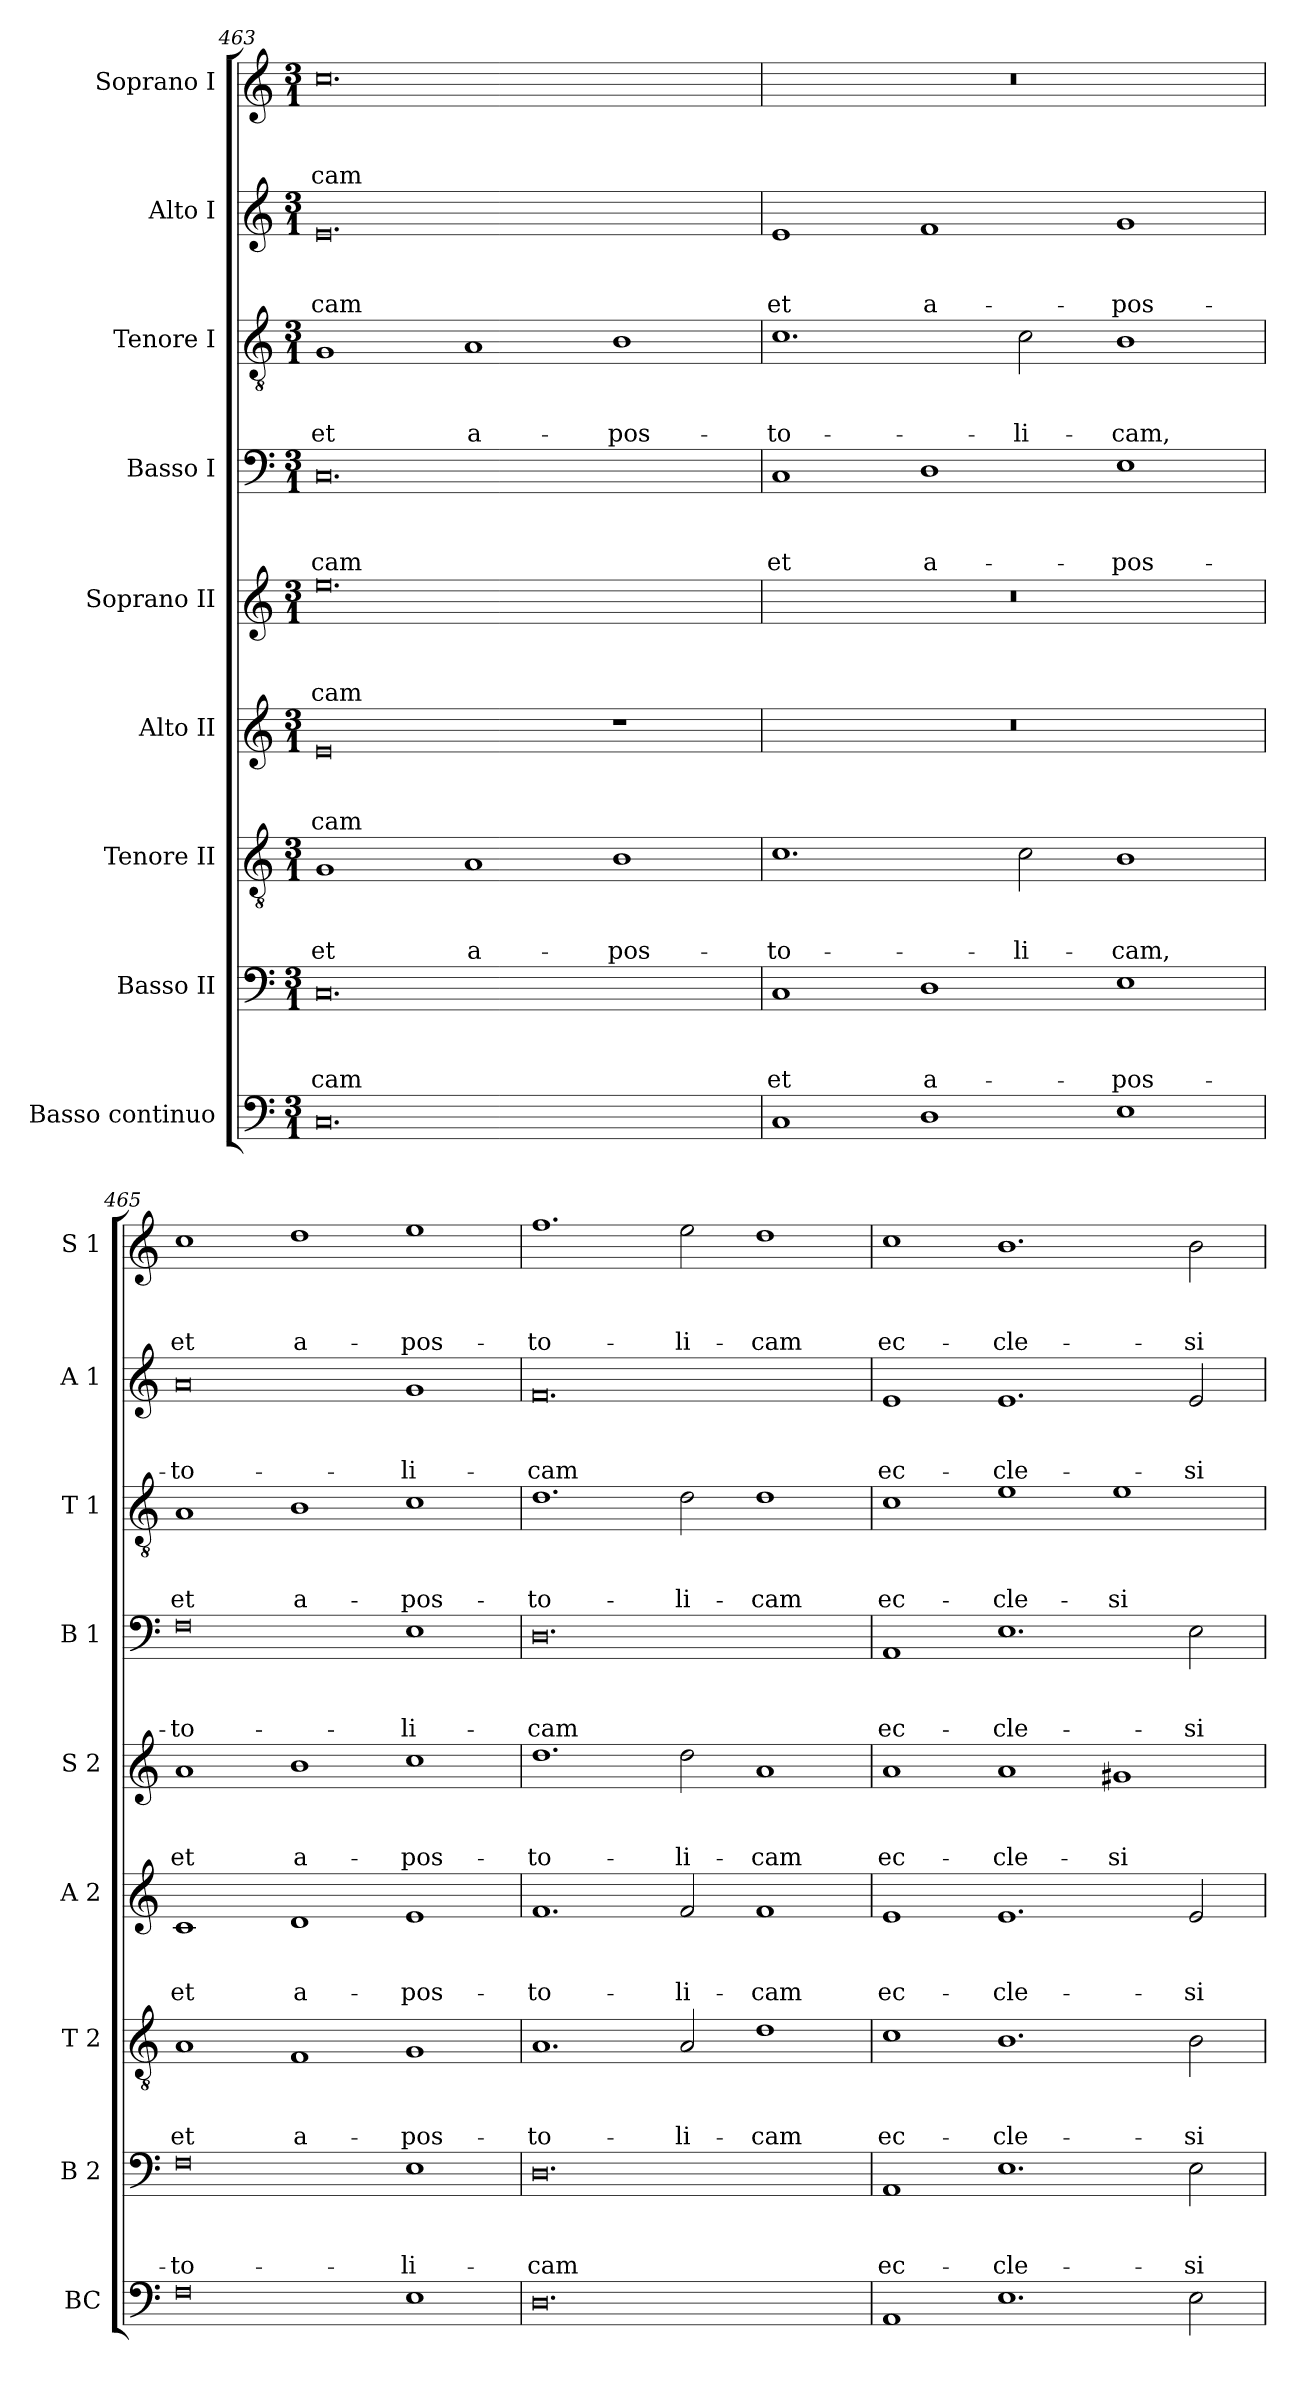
**kern	**kern	**text	**text	**text	**kern	**text	**text	**text	**kern	**text	**text	**text	**kern	**text	**text	**text	**kern	**text	**text	**text	**kern	**text	**text	**text	**kern	**text	**text	**text	**kern	**text	**text	**text
*part9	*part8	*part8	*part8	*part8	*part7	*part7	*part7	*part7	*part6	*part6	*part6	*part6	*part5	*part5	*part5	*part5	*part4	*part4	*part4	*part4	*part3	*part3	*part3	*part3	*part2	*part2	*part2	*part2	*part1	*part1	*part1	*part1
*staff9	*staff8	*staff8	*staff8	*staff8	*staff7	*staff7	*staff7	*staff7	*staff6	*staff6	*staff6	*staff6	*staff5	*staff5	*staff5	*staff5	*staff4	*staff4	*staff4	*staff4	*staff3	*staff3	*staff3	*staff3	*staff2	*staff2	*staff2	*staff2	*staff1	*staff1	*staff1	*staff1
*I"Basso continuo	*I"Basso II	*	*	*	*I"Tenore II	*	*	*	*I"Alto II	*	*	*	*I"Soprano II	*	*	*	*I"Basso I	*	*	*	*I"Tenore I	*	*	*	*I"Alto I	*	*	*	*I"Soprano I	*	*	*
*I'BC	*I'B 2	*	*	*	*I'T 2	*	*	*	*I'A 2	*	*	*	*I'S 2	*	*	*	*I'B 1	*	*	*	*I'T 1	*	*	*	*I'A 1	*	*	*	*I'S 1	*	*	*
*clefF4	*clefF4	*	*	*	*clefGv2	*	*	*	*clefG2	*	*	*	*clefG2	*	*	*	*clefF4	*	*	*	*clefGv2	*	*	*	*clefG2	*	*	*	*clefG2	*	*	*
*k[]	*k[]	*	*	*	*k[]	*	*	*	*k[]	*	*	*	*k[]	*	*	*	*k[]	*	*	*	*k[]	*	*	*	*k[]	*	*	*	*k[]	*	*	*
*C:	*C:	*	*	*	*C:	*	*	*	*C:	*	*	*	*C:	*	*	*	*C:	*	*	*	*C:	*	*	*	*C:	*	*	*	*C:	*	*	*
*M3/1	*M3/1	*	*	*	*M3/1	*	*	*	*M3/1	*	*	*	*M3/1	*	*	*	*M3/1	*	*	*	*M3/1	*	*	*	*M3/1	*	*	*	*M3/1	*	*	*
=463	=463	=463	=463	=463	=463	=463	=463	=463	=463	=463	=463	=463	=463	=463	=463	=463	=463	=463	=463	=463	=463	=463	=463	=463	=463	=463	=463	=463	=463	=463	=463	=463
!	!	!	!	!LO:LY:b	!	!	!	!LO:LY:b	!	!	!	!LO:LY:b	!	!	!	!LO:LY:b	!	!	!	!LO:LY:b	!	!	!	!LO:LY:b	!	!	!	!LO:LY:b	!	!	!	!LO:LY:b
0.C	0.C	.	.	-cam	1G	.	.	et	0e	.	.	-cam	0.ee	.	.	-cam	0.C	.	.	-cam	1G	.	.	et	0.e	.	.	-cam	0.cc	.	.	-cam
!	!	!	!	!	!	!	!	!LO:LY:b	!	!	!	!	!	!	!	!	!	!	!	!	!	!	!	!LO:LY:b	!	!	!	!	!	!	!	!
.	.	.	.	.	1A	.	.	a-	.	.	.	.	.	.	.	.	.	.	.	.	1A	.	.	a-	.	.	.	.	.	.	.	.
!	!	!	!	!	!	!	!	!LO:LY:b	!	!	!	!	!	!	!	!	!	!	!	!	!	!	!	!LO:LY:b	!	!	!	!	!	!	!	!
.	.	.	.	.	1B	.	.	-pos-	1r	.	.	.	.	.	.	.	.	.	.	.	1B	.	.	-pos-	.	.	.	.	.	.	.	.
=464	=464	=464	=464	=464	=464	=464	=464	=464	=464	=464	=464	=464	=464	=464	=464	=464	=464	=464	=464	=464	=464	=464	=464	=464	=464	=464	=464	=464	=464	=464	=464	=464
!	!	!	!	!LO:LY:b	!	!	!	!LO:LY:b	!	!	!	!	!	!	!	!	!	!	!	!LO:LY:b	!	!	!	!LO:LY:b	!	!	!	!LO:LY:b	!	!	!	!
1C	1C	.	.	et	1.c	.	.	-to-	0.r	.	.	.	0.r	.	.	.	1C	.	.	et	1.c	.	.	-to-	1e	.	.	et	0.r	.	.	.
!	!	!	!	!LO:LY:b	!	!	!	!	!	!	!	!	!	!	!	!	!	!	!	!LO:LY:b	!	!	!	!	!	!	!	!LO:LY:b	!	!	!	!
1D	1D	.	.	a-	.	.	.	.	.	.	.	.	.	.	.	.	1D	.	.	a-	.	.	.	.	1f	.	.	a-	.	.	.	.
!	!	!	!	!	!	!	!	!LO:LY:b	!	!	!	!	!	!	!	!	!	!	!	!	!	!	!	!LO:LY:b	!	!	!	!	!	!	!	!
.	.	.	.	.	2c\	.	.	-li-	.	.	.	.	.	.	.	.	.	.	.	.	2c\	.	.	-li-	.	.	.	.	.	.	.	.
!	!	!	!	!LO:LY:b	!	!	!	!LO:LY:b	!	!	!	!	!	!	!	!	!	!	!	!LO:LY:b	!	!	!	!LO:LY:b	!	!	!	!LO:LY:b	!	!	!	!
1E	1E	.	.	-pos-	1B	.	.	-cam,	.	.	.	.	.	.	.	.	1E	.	.	-pos-	1B	.	.	-cam,	1g	.	.	-pos-	.	.	.	.
=465	=465	=465	=465	=465	=465	=465	=465	=465	=465	=465	=465	=465	=465	=465	=465	=465	=465	=465	=465	=465	=465	=465	=465	=465	=465	=465	=465	=465	=465	=465	=465	=465
!	!	!	!	!LO:LY:b	!	!	!	!LO:LY:b	!	!	!	!LO:LY:b	!	!	!	!LO:LY:b	!	!	!	!LO:LY:b	!	!	!	!LO:LY:b	!	!	!	!LO:LY:b	!	!	!	!LO:LY:b
0F	0F	.	.	-to-	1A	.	.	et	1c	.	.	et	1a	.	.	et	0F	.	.	-to-	1A	.	.	et	0a	.	.	-to-	1cc	.	.	et
!	!	!	!	!	!	!	!	!LO:LY:b	!	!	!	!LO:LY:b	!	!	!	!LO:LY:b	!	!	!	!	!	!	!	!LO:LY:b	!	!	!	!	!	!	!	!LO:LY:b
.	.	.	.	.	1F	.	.	a-	1d	.	.	a-	1b	.	.	a-	.	.	.	.	1B	.	.	a-	.	.	.	.	1dd	.	.	a-
!	!	!	!	!LO:LY:b	!	!	!	!LO:LY:b	!	!	!	!LO:LY:b	!	!	!	!LO:LY:b	!	!	!	!LO:LY:b	!	!	!	!LO:LY:b	!	!	!	!LO:LY:b	!	!	!	!LO:LY:b
1E	1E	.	.	-li-	1G	.	.	-pos-	1e	.	.	-pos-	1cc	.	.	-pos-	1E	.	.	-li-	1c	.	.	-pos-	1g	.	.	-li-	1ee	.	.	-pos-
=466	=466	=466	=466	=466	=466	=466	=466	=466	=466	=466	=466	=466	=466	=466	=466	=466	=466	=466	=466	=466	=466	=466	=466	=466	=466	=466	=466	=466	=466	=466	=466	=466
!	!	!	!	!LO:LY:b	!	!	!	!LO:LY:b	!	!	!	!LO:LY:b	!	!	!	!LO:LY:b	!	!	!	!LO:LY:b	!	!	!	!LO:LY:b	!	!	!	!LO:LY:b	!	!	!	!LO:LY:b
0.D	0.D	.	.	-cam	1.A	.	.	-to-	1.f	.	.	-to-	1.dd	.	.	-to-	0.D	.	.	-cam	1.d	.	.	-to-	0.f	.	.	-cam	1.ff	.	.	-to-
!	!	!	!	!	!	!	!	!LO:LY:b	!	!	!	!LO:LY:b	!	!	!	!LO:LY:b	!	!	!	!	!	!	!	!LO:LY:b	!	!	!	!	!	!	!	!LO:LY:b
.	.	.	.	.	2A/	.	.	-li-	2f/	.	.	-li-	2dd\	.	.	-li-	.	.	.	.	2d\	.	.	-li-	.	.	.	.	2ee\	.	.	-li-
!	!	!	!	!	!	!	!	!LO:LY:b	!	!	!	!LO:LY:b	!	!	!	!LO:LY:b	!	!	!	!	!	!	!	!LO:LY:b	!	!	!	!	!	!	!	!LO:LY:b
.	.	.	.	.	1d	.	.	-cam	1f	.	.	-cam	1a	.	.	-cam	.	.	.	.	1d	.	.	-cam	.	.	.	.	1dd	.	.	-cam
!!LO:PB:g=z
=467	=467	=467	=467	=467	=467	=467	=467	=467	=467	=467	=467	=467	=467	=467	=467	=467	=467	=467	=467	=467	=467	=467	=467	=467	=467	=467	=467	=467	=467	=467	=467	=467
!	!	!	!	!LO:LY:b	!	!	!	!LO:LY:b	!	!	!	!LO:LY:b	!	!	!	!LO:LY:b	!	!	!	!LO:LY:b	!	!	!	!LO:LY:b	!	!	!	!LO:LY:b	!	!	!	!LO:LY:b
1AA	1AA	.	.	ec-	1c	.	.	ec-	1e	.	.	ec-	1a	.	.	ec-	1AA	.	.	ec-	1c	.	.	ec-	1e	.	.	ec-	1cc	.	.	ec-
!	!	!	!	!LO:LY:b	!	!	!	!LO:LY:b	!	!	!	!LO:LY:b	!	!	!	!LO:LY:b	!	!	!	!LO:LY:b	!	!	!	!LO:LY:b	!	!	!	!LO:LY:b	!	!	!	!LO:LY:b
1.E	1.E	.	.	-cle-	1.B	.	.	-cle-	1.e	.	.	-cle-	1a	.	.	-cle-	1.E	.	.	-cle-	1e	.	.	-cle-	1.e	.	.	-cle-	1.b	.	.	-cle-
!	!	!	!	!	!	!	!	!	!	!	!	!	!	!	!	!LO:LY:b	!	!	!	!	!	!	!	!LO:LY:b	!	!	!	!	!	!	!	!
.	.	.	.	.	.	.	.	.	.	.	.	.	1g#X	.	.	-si-	.	.	.	.	1e	.	.	-si-	.	.	.	.	.	.	.	.
!	!	!	!	!LO:LY:b	!	!	!	!LO:LY:b	!	!	!	!LO:LY:b	!	!	!	!	!	!	!	!LO:LY:b	!	!	!	!	!	!	!	!LO:LY:b	!	!	!	!LO:LY:b
2E\	2E\	.	.	-si-	2B\	.	.	-si-	2e/	.	.	-si-	.	.	.	.	2E\	.	.	-si-	.	.	.	.	2e/	.	.	-si-	2b\	.	.	-si-
=	=	=	=	=	=	=	=	=	=	=	=	=	=	=	=	=	=	=	=	=	=	=	=	=	=	=	=	=	=	=	=	=
*-	*-	*-	*-	*-	*-	*-	*-	*-	*-	*-	*-	*-	*-	*-	*-	*-	*-	*-	*-	*-	*-	*-	*-	*-	*-	*-	*-	*-	*-	*-	*-	*-
